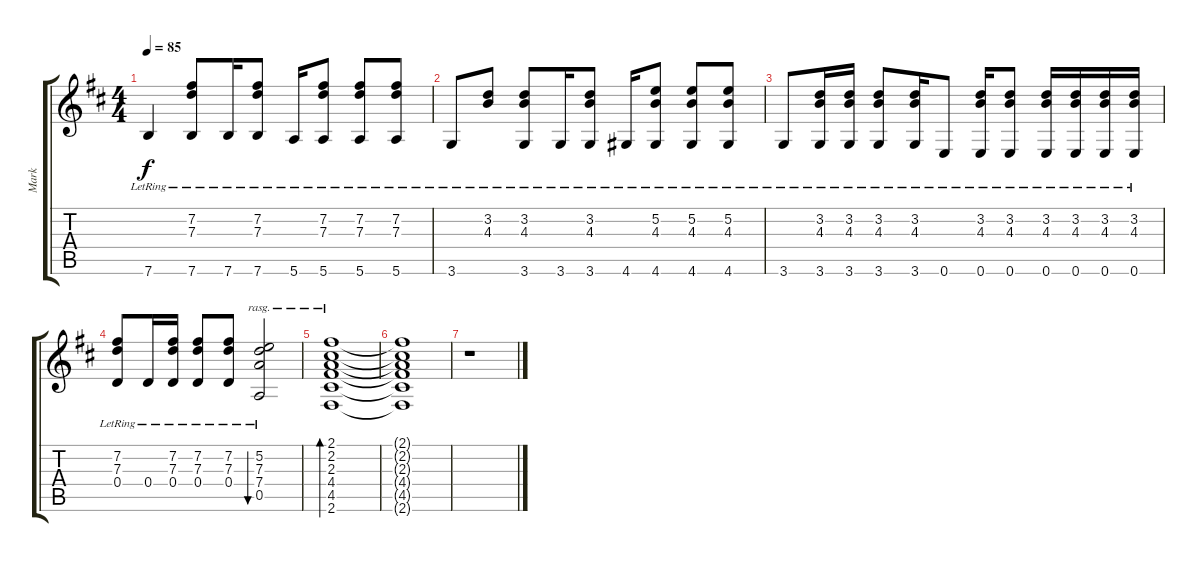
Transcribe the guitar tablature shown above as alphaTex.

\track ("Mark" "Mark") {instrument acousticguitarsteel}
\staff {score tabs}
\tuning (E4 B3 G3 D3 A2 E2) {hide}
\ts (4 4)
\tempo 85
\clef g2
\ks bminor
7.6{lr}.4{dy f volume 9 instrument acousticguitarsteel} (7.2{lr} 7.3{lr} 7.6{lr}).8 7.6{lr}.16 (7.2{lr} 7.3{lr} 7.6{lr}).8 5.6{lr}.16 (7.2{lr} 7.3{lr} 5.6{lr}).8 (7.2{lr} 7.3{lr} 5.6{lr}).8 (7.2{lr} 7.3{lr} 5.6{lr}).8 |
3.6{lr}.8 (3.2{lr} 4.3{lr}).8 (3.2{lr} 4.3{lr} 3.6{lr}).8 3.6{lr}.16 (3.2{lr} 4.3{lr} 3.6{lr}).8 4.6{lr}.16 (5.2{lr} 4.3{lr} 4.6{lr}).8 (5.2{lr} 4.3{lr} 4.6{lr}).8 (5.2{lr} 4.3{lr} 4.6{lr}).8 |
3.6{lr}.8 (3.2{lr} 4.3{lr} 3.6{lr}).16 (3.2{lr} 4.3{lr} 3.6{lr}).16 (3.2{lr} 4.3{lr} 3.6{lr}).8 (3.2{lr} 4.3{lr} 3.6{lr}).16 0.6{lr}.8 (3.2{lr} 4.3{lr} 0.6{lr}).16 (3.2{lr} 4.3{lr} 0.6{lr}).8 (3.2{lr} 4.3{lr} 0.6{lr}).16 (3.2{lr} 4.3{lr} 0.6{lr}).16 (3.2{lr} 4.3{lr} 0.6{lr}).16 (3.2{lr} 4.3{lr} 0.6{lr}).16 |
(7.2{lr} 7.3{lr} 0.4{lr}).8 0.4{lr}.16 (7.2{lr} 7.3{lr} 0.4{lr}).16 (7.2{lr} 7.3{lr} 0.4{lr}).8 (7.2{lr} 7.3{lr} 0.4{lr}).8 (5.2{lr} 7.3{lr} 7.4{lr} 0.5{lr}).2{bu 480 rasg ii} |
(2.1 2.2 2.3 4.4 4.5 2.6).1{bd 480 rasg ii} |
(2.1{t} 2.2{t} 2.3{t} 4.4{t} 4.5{t} 2.6{t}).1 |
r.1
